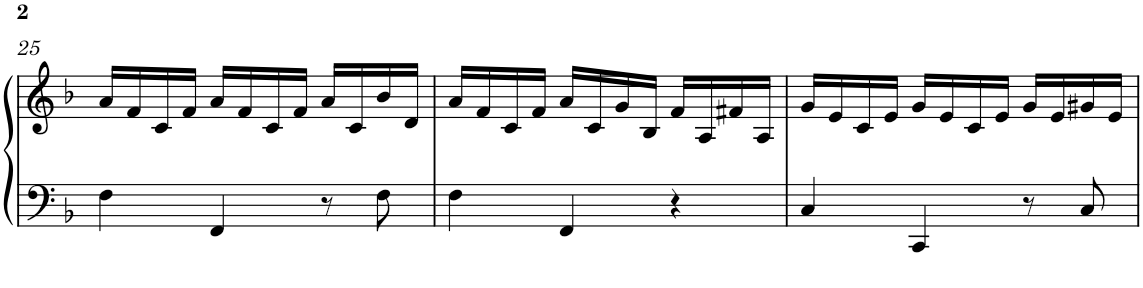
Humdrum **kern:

**kern	**kern
*part1	*part1
*staff2	*staff1
*I"Piano	*
*I'Pno.	*
!!LO:PB:g=z
*clefF4	*clefG2
*k[b-]	*k[b-]
*F:	*F:
*M3/4	*M3/4
=25	=25
4F\	16a/LL
.	16f/
.	16c/
.	16f/JJ
4FF/	16a/LL
.	16f/
.	16c/
.	16f/JJ
8r	16a/LL
.	16c/
8F\	16b-/
.	16d/JJ
=26	=26
4F\	16a/LL
.	16f/
.	16c/
.	16f/JJ
4FF/	16a/LL
.	16c/
.	16g/
.	16B-/JJ
4r	16f/LL
.	16A/
.	16f#X/
.	16A/JJ
=27	=27
4C/	16g/LL
.	16e/
.	16c/
.	16e/JJ
4CC/	16g/LL
.	16e/
.	16c/
.	16e/JJ
8r	16g/LL
.	16e/
8C/	16g#X/
.	16e/JJ
=	=
*-	*-
